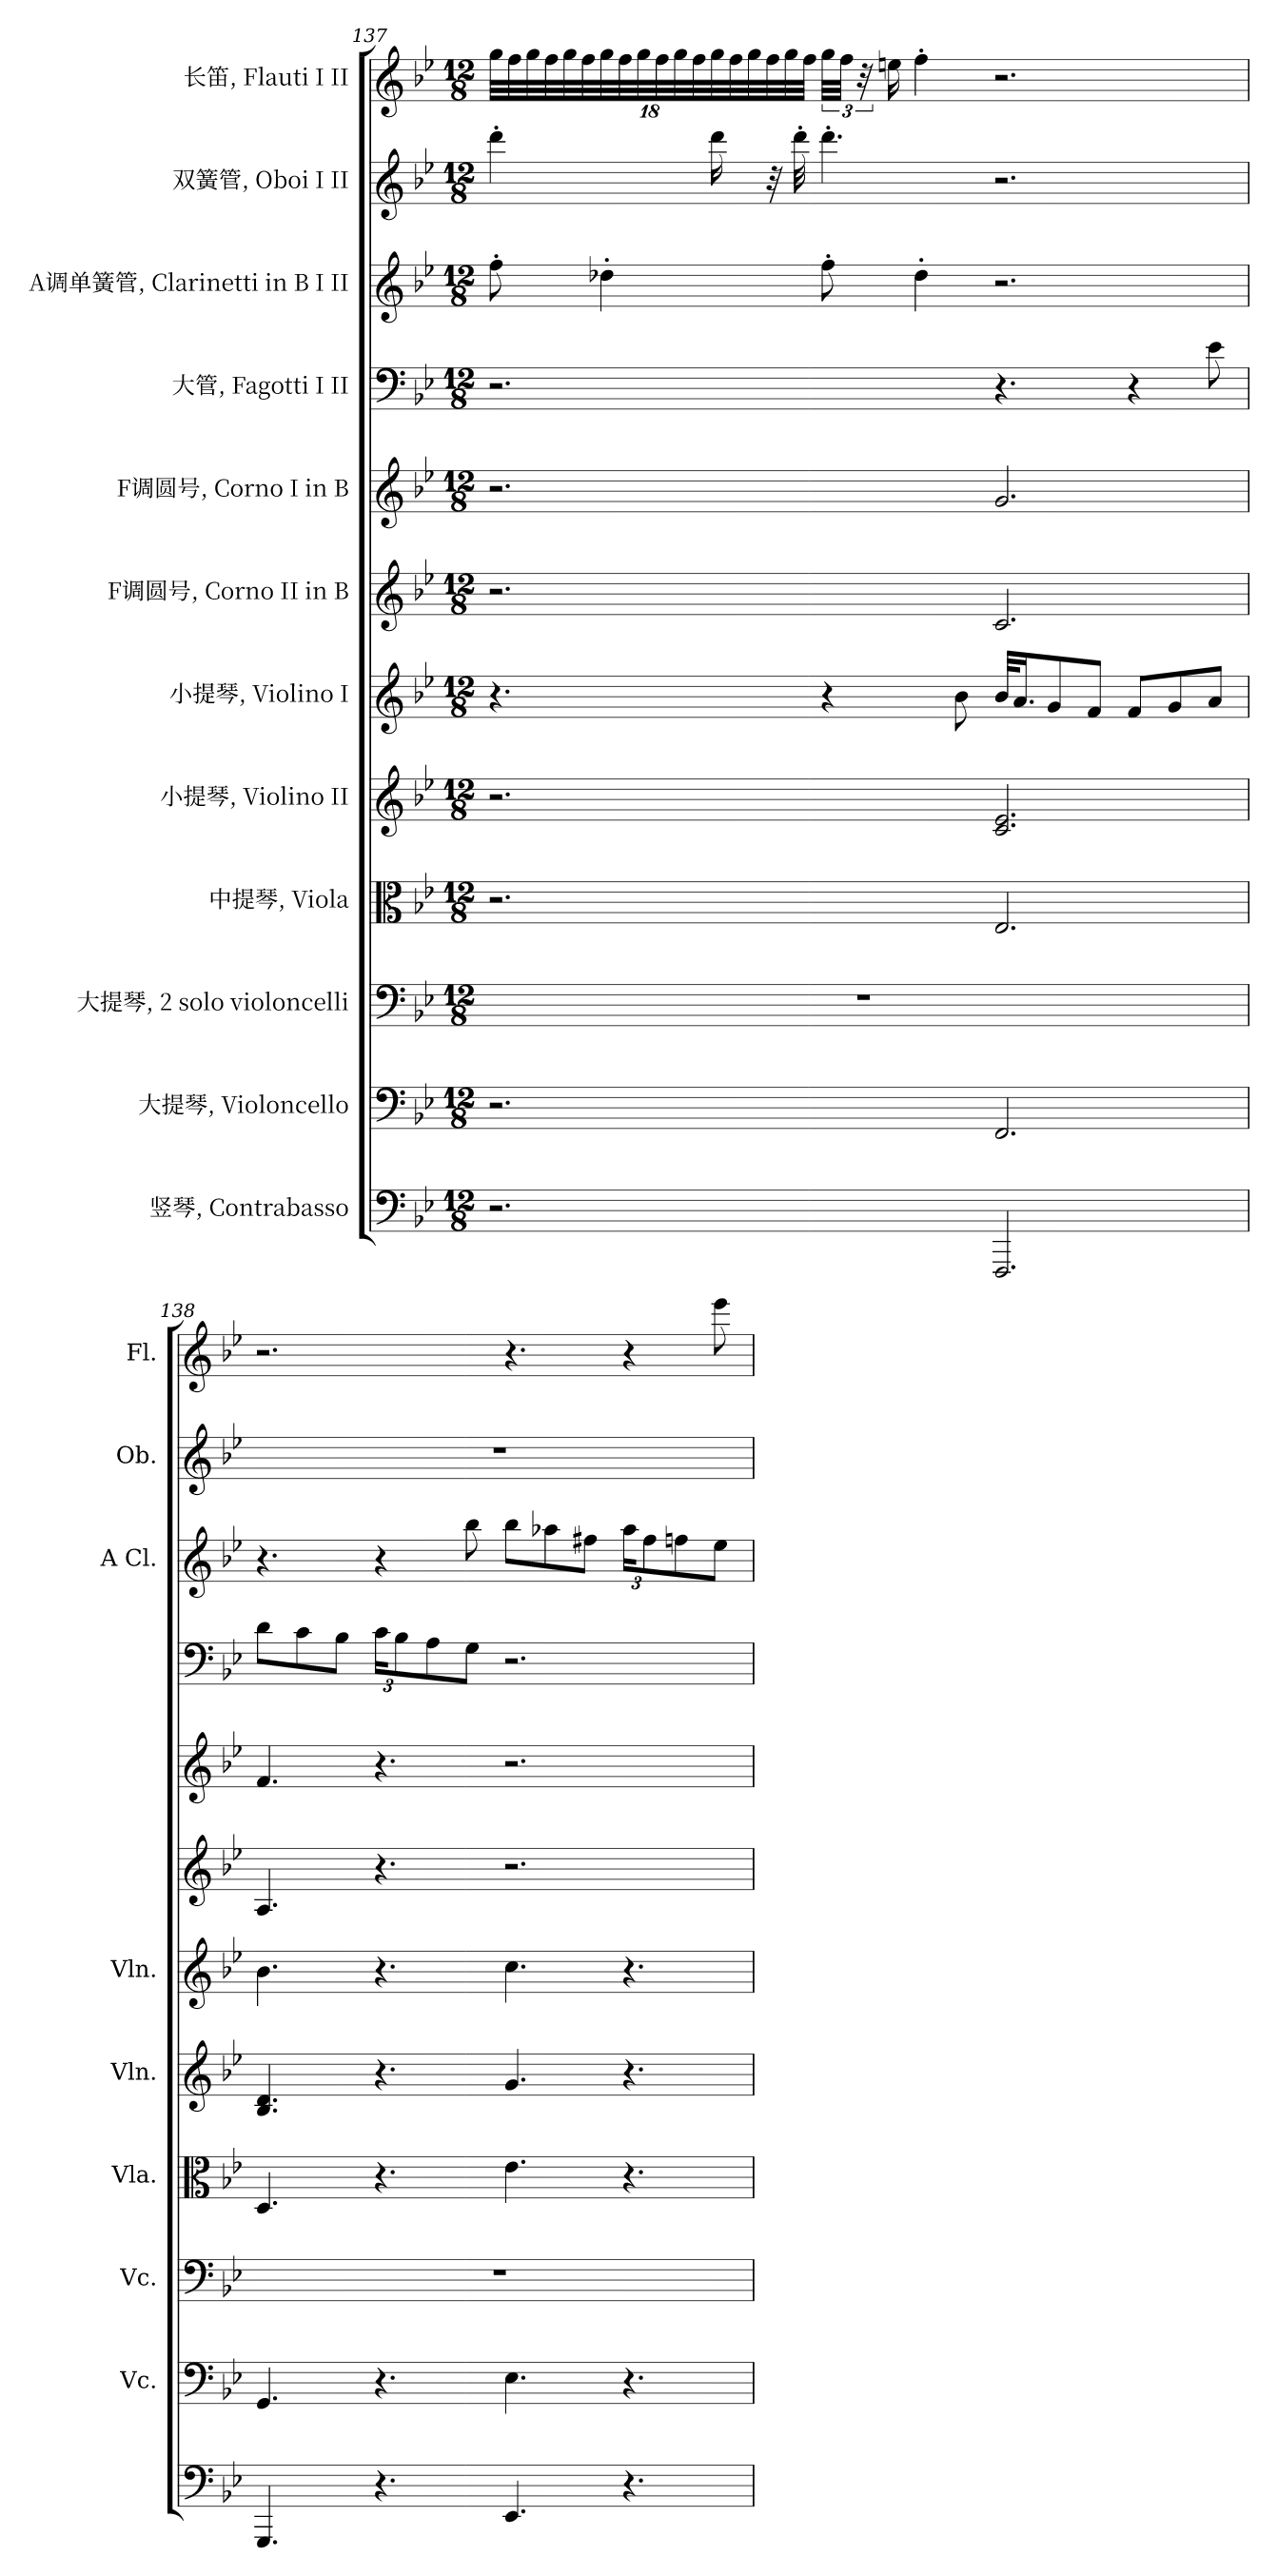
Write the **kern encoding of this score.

**kern	**kern	**kern	**kern	**kern	**kern	**kern	**kern	**kern	**kern	**kern	**kern
*part12	*part11	*part10	*part9	*part8	*part7	*part6	*part5	*part4	*part3	*part2	*part1
*staff12	*staff11	*staff10	*staff9	*staff8	*staff7	*staff6	*staff5	*staff4	*staff3	*staff2	*staff1
*I"竖琴, Contrabasso	*I"大提琴, Violoncello	*I"大提琴, 2 solo violoncelli	*I"中提琴, Viola	*I"小提琴, Violino II	*I"小提琴, Violino I	*I"F调圆号, Corno II in B	*I"F调圆号, Corno I in B	*I"大管, Fagotti I II	*I"A调单簧管, Clarinetti in B I II	*I"双簧管, Oboi I II	*I"长笛, Flauti I II
*	*I'Vc.	*I'Vc.	*I'Vla.	*I'Vln.	*I'Vln.	*	*	*	*I'A Cl.	*I'Ob.	*I'Fl.
!!LO:PB:g=z
*clefF4	*clefF4	*clefF4	*clefC3	*clefG2	*clefG2	*clefG2	*clefG2	*clefF4	*clefG2	*clefG2	*clefG2
*	*	*	*	*	*	*ITrd4c7	*ITrd4c7	*	*ITrd2c3	*	*
*k[b-e-]	*k[b-e-]	*k[b-e-]	*k[b-e-]	*k[b-e-]	*k[b-e-]	*k[b-e-a-]	*k[b-e-a-]	*k[b-e-]	*k[f#]	*k[b-e-]	*k[b-e-]
*M12/8	*M12/8	*M12/8	*M12/8	*M12/8	*M12/8	*M12/8	*M12/8	*M12/8	*M12/8	*M12/8	*M12/8
*	*	*	*	*	*	*	*	*	*	*	*Xbrackettup
=137	=137	=137	=137	=137	=137	=137	=137	=137	=137	=137	=137
2.r	2.r	1.r	2.r	2.r	4.r	2.r	2.r	2.r	8dd'\	4ddd'\	48gg\LLL
.	.	.	.	.	.	.	.	.	.	.	48ff\
.	.	.	.	.	.	.	.	.	.	.	48gg\
.	.	.	.	.	.	.	.	.	.	.	48ff\
.	.	.	.	.	.	.	.	.	.	.	48gg\
.	.	.	.	.	.	.	.	.	.	.	48ff\
.	.	.	.	.	.	.	.	.	4b-X'\	.	48gg\
.	.	.	.	.	.	.	.	.	.	.	48ff\
.	.	.	.	.	.	.	.	.	.	.	48gg\
.	.	.	.	.	.	.	.	.	.	.	48ff\
.	.	.	.	.	.	.	.	.	.	.	48gg\
.	.	.	.	.	.	.	.	.	.	.	48ff\
.	.	.	.	.	.	.	.	.	.	16ddd\	48gg\
.	.	.	.	.	.	.	.	.	.	.	48ff\
.	.	.	.	.	.	.	.	.	.	.	48gg\
.	.	.	.	.	.	.	.	.	.	32r	48ff\
.	.	.	.	.	.	.	.	.	.	.	48gg\
.	.	.	.	.	.	.	.	.	.	32ddd'\	.
.	.	.	.	.	.	.	.	.	.	.	48ff\JJJ
*	*	*	*	*	*	*	*	*	*	*	*brackettup
.	.	.	.	.	4r	.	.	.	8dd'\	4.ddd'\	48gg\LLL
.	.	.	.	.	.	.	.	.	.	.	48ff\JJJ
.	.	.	.	.	.	.	.	.	.	.	48r
.	.	.	.	.	.	.	.	.	.	.	16een\
.	.	.	.	.	.	.	.	.	4b-'\	.	4ff'\
.	.	.	.	.	8b-\	.	.	.	.	.	.
*	*	*	*	*	*	*	*	*	*	*	*MM58
2.FFF/	2.FF/	.	2.E-/	2.c/ 2.e-/	32b-/KLL	2.F/	2.c/	4.r	2.r	2.r	2.r
.	.	.	.	.	16.a/J	.	.	.	.	.	.
.	.	.	.	.	8g/	.	.	.	.	.	.
.	.	.	.	.	8f/J	.	.	.	.	.	.
.	.	.	.	.	8f/L	.	.	4r	.	.	.
.	.	.	.	.	8g/	.	.	.	.	.	.
.	.	.	.	.	8a/J	.	.	8e-\	.	.	.
!!LO:PB:g=z
=138	=138	=138	=138	=138	=138	=138	=138	=138	=138	=138	=138
*	*	*	*	*	*	*	*	*	*	*	*MM57
4.GGG/	4.GG/	1.r	4.D/	4.B-/ 4.d/	4.b-\	4.D/	4.B-/	8d\L	4.r	1.r	2.r
.	.	.	.	.	.	.	.	8c\	.	.	.
.	.	.	.	.	.	.	.	8B-\J	.	.	.
*	*	*	*	*	*	*	*	*Xbrackettup	*	*	*
4.r	4.r	.	4.r	4.r	4.r	4.r	4.r	24c\KL	4r	.	.
.	.	.	.	.	.	.	.	12B-\	.	.	.
.	.	.	.	.	.	.	.	8A\	.	.	.
.	.	.	.	.	.	.	.	8G\J	8gg\	.	.
*	*	*	*	*	*	*	*	*	*	*	*MM54
4.EE-/	4.E-\	.	4.e-\	4.g/	4.cc\	2.r	2.r	2.r	8gg\L	.	4.r
.	.	.	.	.	.	.	.	.	8ffn\	.	.
.	.	.	.	.	.	.	.	.	8dd#X\J	.	.
*	*	*	*	*	*	*	*	*	*Xbrackettup	*	*
*	*	*	*	*	*	*	*	*	*	*	*MM53
4.r	4.r	.	4.r	4.r	4.r	.	.	.	24ff\KL	.	4r
.	.	.	.	.	.	.	.	.	12dd#\	.	.
.	.	.	.	.	.	.	.	.	8ddn\	.	.
*	*	*	*	*	*	*	*	*	*	*	*MM50
.	.	.	.	.	.	.	.	.	8cc\J	.	8eee-\
=	=	=	=	=	=	=	=	=	=	=	=
*-	*-	*-	*-	*-	*-	*-	*-	*-	*-	*-	*-
